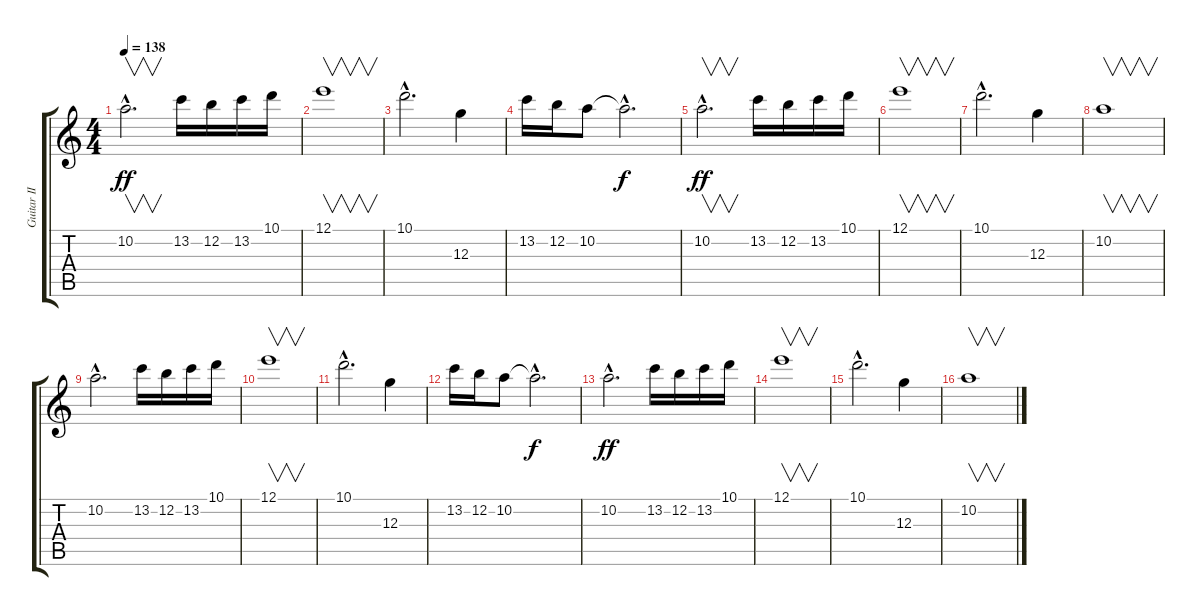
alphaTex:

\track ("Guitar II" "Guitar II") {instrument overdrivenguitar}
\staff {score tabs}
\tuning (E4 B3 G3 D3 A2 E2) {hide}
\ts (4 4)
\tempo 138
\clef g2
\ks c
10.2{hac}.2{v d dy ff} 13.2.16 12.2.16 13.2.16 10.1.16 |
12.1.1{v} |
10.1{hac}.2{d} 12.3.4 |
13.2.16 12.2.16 10.2.8 10.2{hac t}.2{d dy f} |
10.2{hac}.2{v d dy ff} 13.2.16 12.2.16 13.2.16 10.1.16 |
12.1.1{v} |
10.1{hac}.2{d} 12.3.4 |
10.2.1{v} |
10.2{hac}.2{d} 13.2.16 12.2.16 13.2.16 10.1.16 |
12.1.1{v} |
10.1{hac}.2{d} 12.3.4 |
13.2.16 12.2.16 10.2.8 10.2{hac t}.2{d dy f} |
10.2{hac}.2{d dy ff} 13.2.16 12.2.16 13.2.16 10.1.16 |
12.1.1{v} |
10.1{hac}.2{d} 12.3.4 |
10.2.1{v}
